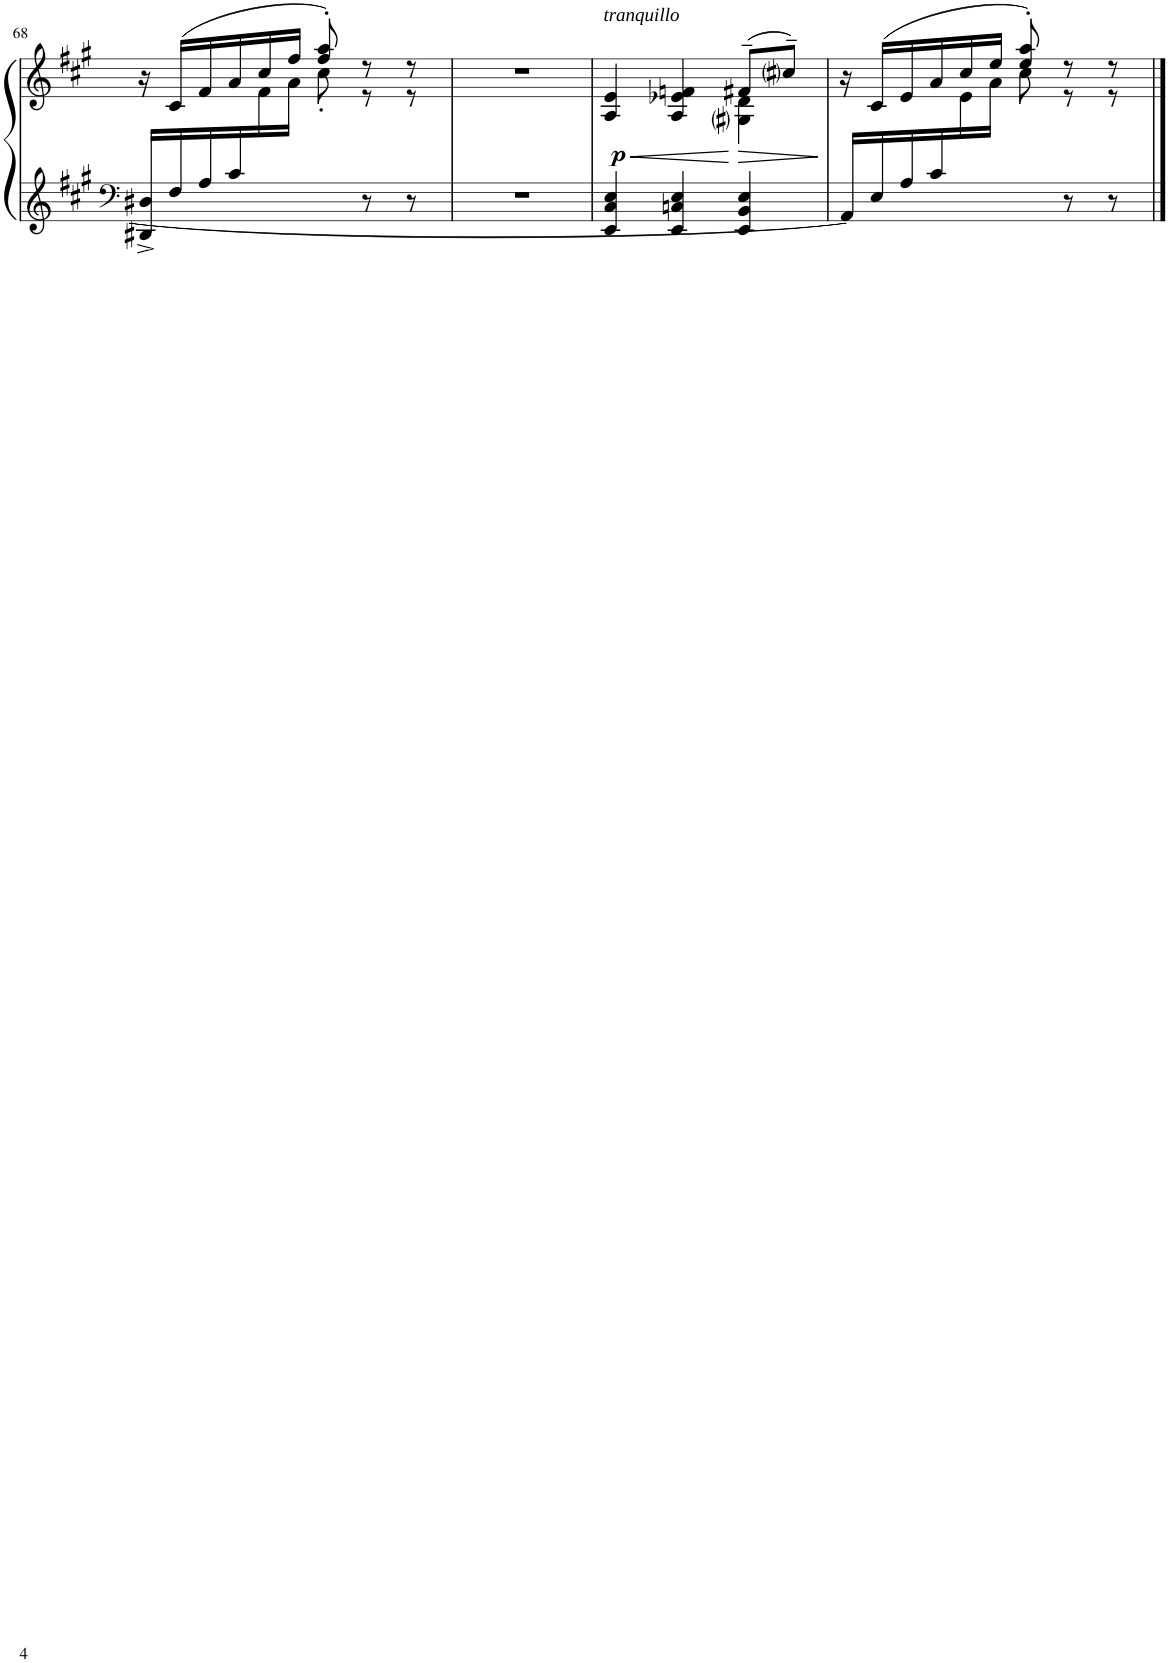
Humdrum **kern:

**kern	**kern	**dynam
*part1	*part1	*part1
*staff2	*staff1	*staff1/2
*I"Midi_1	*	*
!!LO:PB:g=z
*clefF4	*clefG2	*
*k[f#c#g#]	*k[f#c#g#]	*
*M6/8	*M6/8	*
=68	=68	=68
*	*^	*
*	*	*^	*
16DD#X/^ 16D#X/^LL	16r	4ryy	4ryy	.
16F#/	(16c#/LL	.	.	.
16A/	16f#/	.	.	.
16c#/	16a/	.	.	.
8ryy	16cc#/	8ryy	16f#\	.
.	16ff#/JJ	.	16a\JJ	.
8ryy	8ff#/' 8aa/')	8cc#'\	4.ryy	.
8r	8r	8r	.	.
8r	8r	8r	.	.
*	*	*v	*v	*
=69	=69	=69	=69
2.r	2.r	2ryy	.
.	.	4ryy	.
=70	=70	=70	=70
!	!LO:TX:a:i:t=tranquillo	!	!
!	!	!	!LO:HP:b
!	!	!	!LO:DY:n=1:b
4EE/ 4C#/ 4E/	4A/ 4e/	2ryy	< p
4EE/ 4Cn/ 4E/	4A/ 4e-X/ 4fn/	.	.
4EE/ 4BB/ 4E/	(8f#X~/L	4G#i\ 4d\	.
.	8cc#i~/J)	.	.
*	*v	*v	*
.	.	[
=71	=71	=71
*	*^	*
*	*	*^	*
16AA/LL]	16r	4ryy	4ryy	.
16E/	(16c#/LL	.	.	.
16A/	16e/	.	.	.
16c#/	16a/	.	.	.
8ryy	16cc#/	8ryy	16e\	.
.	16ee/JJ	.	16a\JJ	.
8ryy	8ee/' 8aa/')	8cc#\	4.ryy	.
8r	8r	8r	.	.
8r	8r	8r	.	.
*	*v	*v	*v	*
==	==	==
*-	*-	*-
